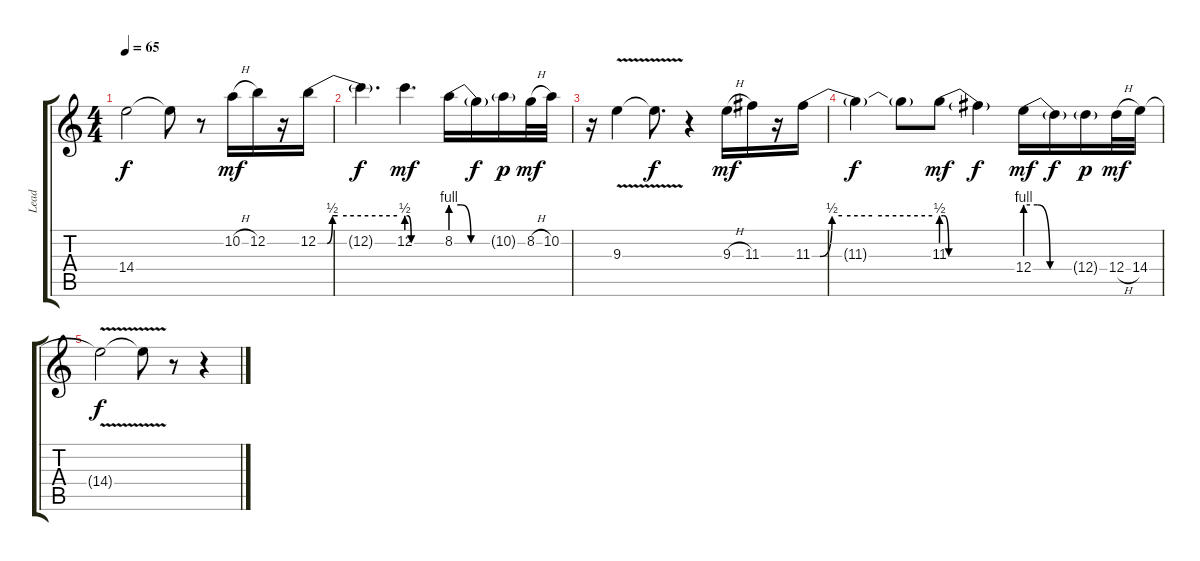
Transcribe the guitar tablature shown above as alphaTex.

\track ("Lead" "Lead") {instrument overdrivenguitar}
\staff {score tabs}
\tuning (E4 B3 G3 D3 A2 E2) {hide}
\ts (4 4)
\tempo 65
\clef g2
\ks c
14.4{t}.2{dy f} 14.4{t}.8 r.8 10.2{h}.16{dy mf} 12.2.16 r.16 12.2{be (custom 0 0 7 0 11 2 15 2 60 2)}.16 |
12.2{t}.4{d dy f} 12.2{be (custom 0 2 2 2 8 0 10 0 15 0 30 0 60 0)}.4{d dy mf} 8.2{be (custom 0 4 15 4 30 0 60 0)}.16 8.2{t}.16{dy f} 10.2{g}.16{dy p} 8.2{h}.32{dy mf} 10.2.32 |
r.16 9.3{v}.4 9.3{t}.8{d dy f} r.4 9.3{h}.16{dy mf} 11.3.16 r.16 11.3{be (custom 0 0 4 0 10 2 15 2 30 2 60 2)}.16 |
11.3{t}.4{dy f} 11.3{t}.8 11.3{be (custom 0 2 2 2 6 0 10 0 15 0 20 0 30 0 60 0)}.8{dy mf} 11.3{t}.4{dy f} 12.4{be (custom 0 4 15 4 31 0 60 0)}.16{dy mf} 12.4{t}.16{dy f} 12.4{g}.16{dy p} 12.4{h}.32{dy mf} 14.4.32 |
14.4{v t}.2{dy f} 14.4{t}.8 r.8 r.4
